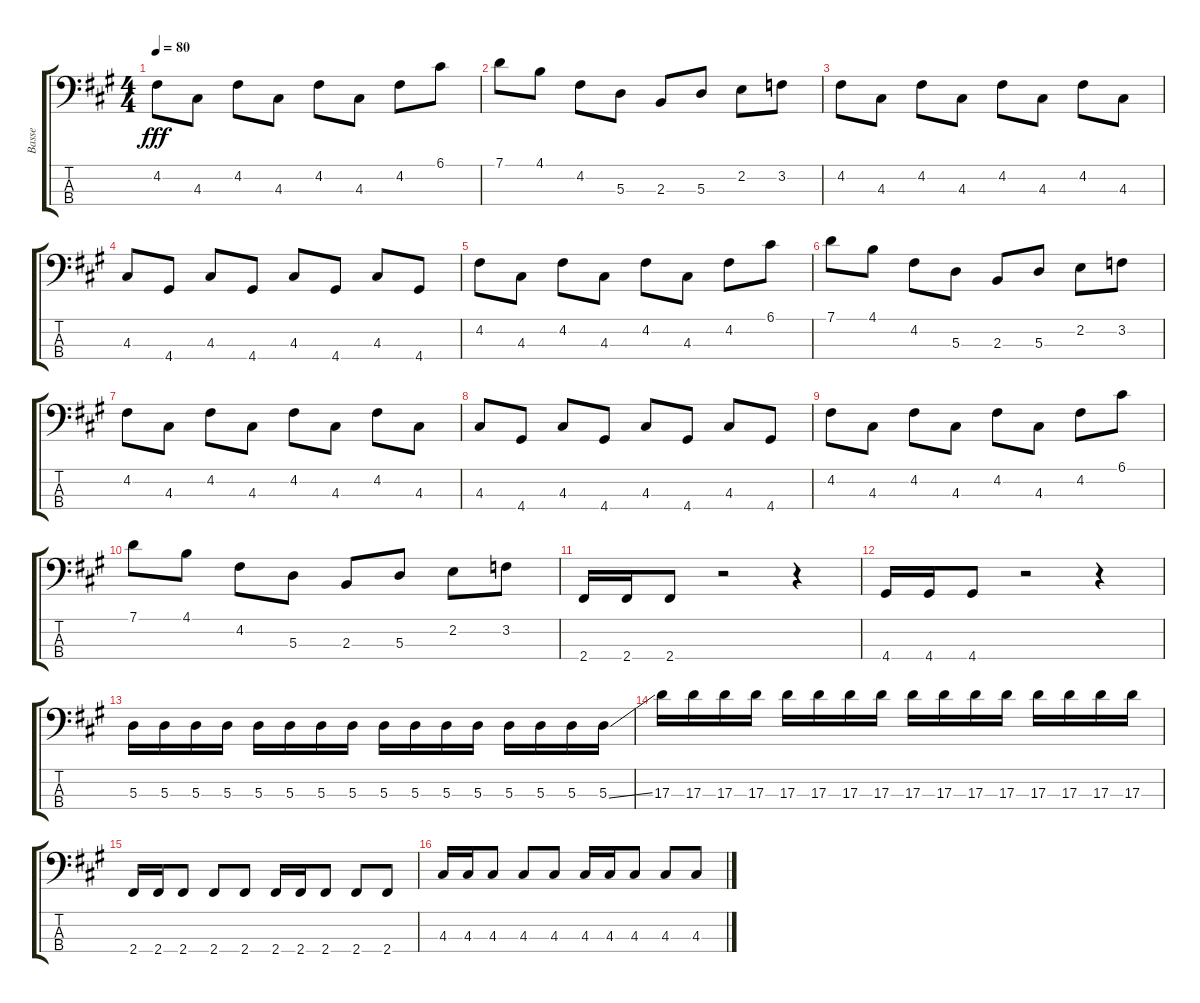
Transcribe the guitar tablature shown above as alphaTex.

\track ("Basse" "Basse") {instrument fretlessbass}
\staff {score tabs}
\tuning (G2 D2 A1 E1) {hide}
\ts (4 4)
\tempo 80
\clef f4
\ks a
4.2.8{dy fff} 4.3.8 4.2.8 4.3.8 4.2.8 4.3.8 4.2.8 6.1.8 |
7.1.8 4.1.8 4.2.8 5.3.8 2.3.8 5.3.8 2.2.8 3.2.8 |
4.2.8 4.3.8 4.2.8 4.3.8 4.2.8 4.3.8 4.2.8 4.3.8 |
4.3.8 4.4.8 4.3.8 4.4.8 4.3.8 4.4.8 4.3.8 4.4.8 |
4.2.8 4.3.8 4.2.8 4.3.8 4.2.8 4.3.8 4.2.8 6.1.8 |
7.1.8 4.1.8 4.2.8 5.3.8 2.3.8 5.3.8 2.2.8 3.2.8 |
4.2.8 4.3.8 4.2.8 4.3.8 4.2.8 4.3.8 4.2.8 4.3.8 |
4.3.8 4.4.8 4.3.8 4.4.8 4.3.8 4.4.8 4.3.8 4.4.8 |
4.2.8 4.3.8 4.2.8 4.3.8 4.2.8 4.3.8 4.2.8 6.1.8 |
7.1.8 4.1.8 4.2.8 5.3.8 2.3.8 5.3.8 2.2.8 3.2.8 |
2.4.16{instrument electricbassfinger} 2.4.16 2.4.8 r.2 r.4 |
4.4.16 4.4.16 4.4.8 r.2 r.4 |
5.3.16 5.3.16 5.3.16 5.3.16 5.3.16 5.3.16 5.3.16 5.3.16 5.3.16 5.3.16 5.3.16 5.3.16 5.3.16 5.3.16 5.3.16 5.3{ss}.16 |
17.3.16 17.3.16 17.3.16 17.3.16 17.3.16 17.3.16 17.3.16 17.3.16 17.3.16 17.3.16 17.3.16 17.3.16 17.3.16 17.3.16 17.3.16 17.3.16 |
2.4.16 2.4.16 2.4.8 2.4.8 2.4.8 2.4.16 2.4.16 2.4.8 2.4.8 2.4.8 |
4.3.16 4.3.16 4.3.8 4.3.8 4.3.8 4.3.16 4.3.16 4.3.8 4.3.8 4.3.8
